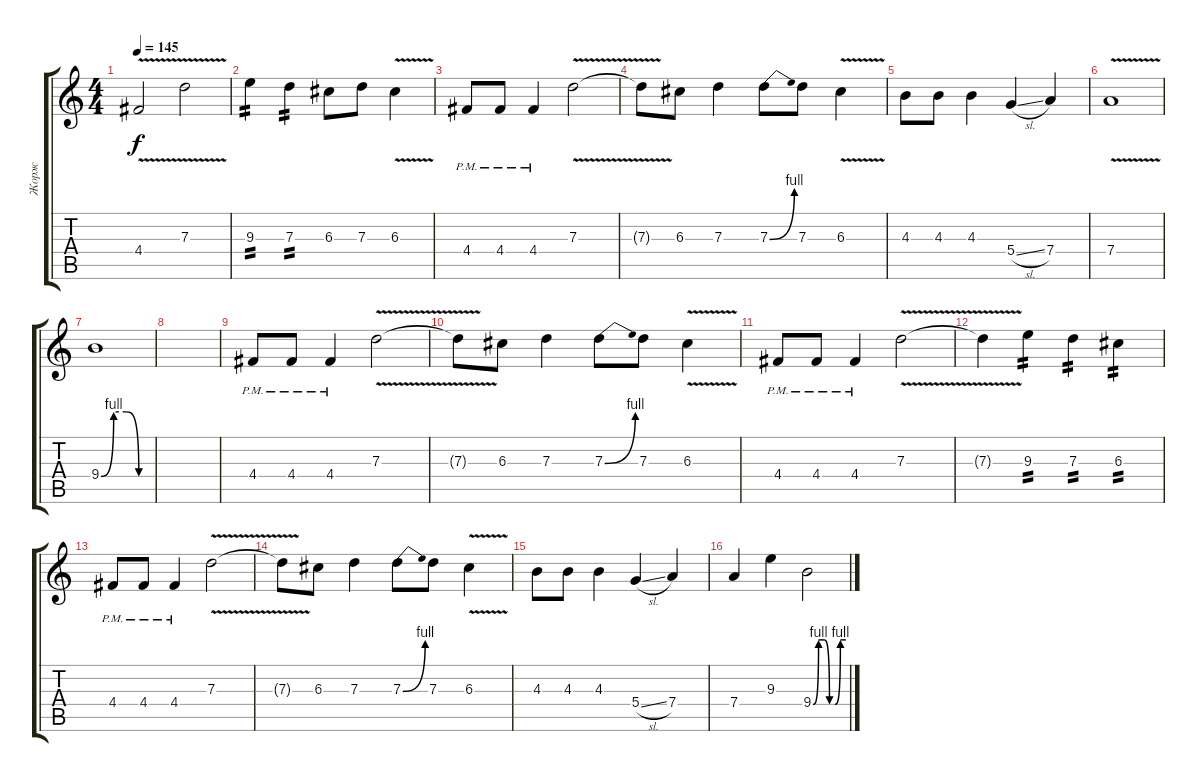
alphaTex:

\track ("Жорж" "Жорж") {instrument distortionguitar}
\staff {score tabs}
\tuning (E4 B3 G3 D3 A2 E2) {hide}
\ts (4 4)
\tempo 145
\clef g2
\ks c
4.4{v}.2{dy f} 7.3{v}.2 |
9.3.4{tp 2} 7.3.4{tp 2} 6.3.8 7.3.8 6.3{v}.4 |
4.4{pm}.8 4.4{pm}.8 4.4{pm}.4 7.3{v}.2 |
7.3{t}.8 6.3.8 7.3.4 7.3{be (bend 0 0 60 4)}.8 7.3.8 6.3{v}.4 |
4.3.8 4.3.8 4.3.4 5.4{sl}.4 7.4.4 |
7.4{v}.1 |
9.4{be (custom 0 0 15 4 30 4 45 0 60 0)}.1 |
|
4.4{pm}.8 4.4{pm}.8 4.4{pm}.4 7.3{v}.2 |
7.3{t}.8 6.3.8 7.3.4 7.3{be (bend 0 0 60 4)}.8 7.3.8 6.3{v}.4 |
4.4{pm}.8 4.4{pm}.8 4.4{pm}.4 7.3{v}.2 |
7.3{t}.4 9.3.4{tp 2} 7.3.4{tp 2} 6.3.4{tp 2} |
4.4{pm}.8 4.4{pm}.8 4.4{pm}.4 7.3{v}.2 |
7.3{t}.8 6.3.8 7.3.4 7.3{be (bend 0 0 60 4)}.8 7.3.8 6.3{v}.4 |
4.3.8 4.3.8 4.3.4 5.4{sl}.4 7.4.4 |
7.4.4 9.3.4 9.4{be (custom 0 0 10 4 20 4 30 0 40 0 50 4 60 4)}.2
